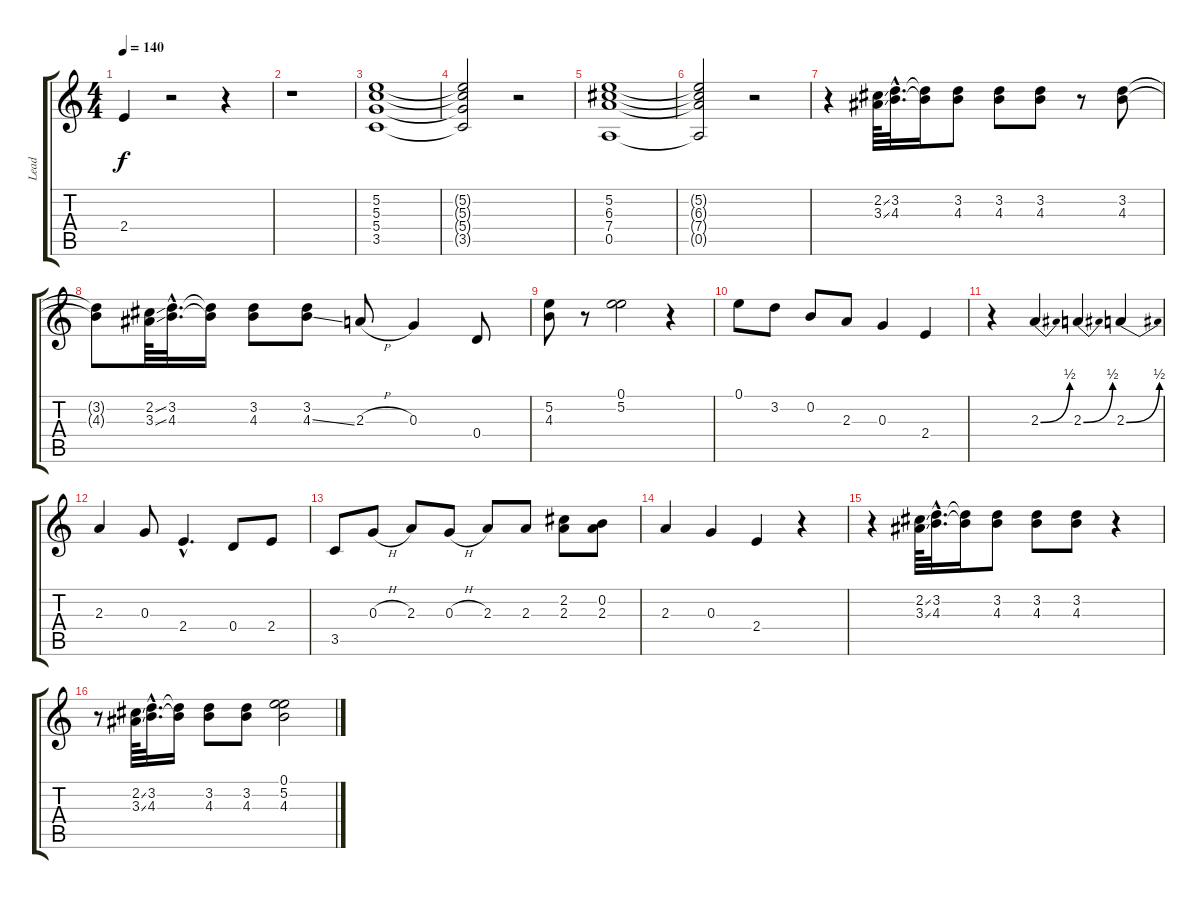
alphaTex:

\track ("Lead" "Lead") {instrument electricguitarclean}
\staff {score tabs}
\tuning (E4 B3 G3 D3 A2 E2) {hide}
\ts (4 4)
\tempo 140
\clef g2
\ks c
2.4.4{dy f} r.2 r.4 |
r.1 |
(5.2 5.3 5.4 3.5).1 |
(5.2{t} 5.3{t} 5.4{t} 3.5{t}).2 r.2 |
(5.2 6.3 7.4 0.5).1 |
(5.2{t} 6.3{t} 7.4{t} 0.5{t}).2 r.2 |
r.4 (2.2{ss} 3.3{ss}).64 (3.2{hac} 4.3{hac}).32{d} (3.2{t} 4.3{t}).16 (3.2 4.3).8 (3.2 4.3).8 (3.2 4.3).8 r.8 (3.2 4.3).8 |
(3.2{t} 4.3{t}).8 (2.2{ss} 3.3{ss}).64 (3.2{hac} 4.3{hac}).32{d} (3.2{t} 4.3{t}).16 (3.2 4.3).8 (3.2 4.3{ss}).8 2.3{h}.8 0.3.4 0.4.8 |
(5.2 4.3).8 r.8 (0.1 5.2).2 r.4 |
0.1.8 3.2.8 0.2.8 2.3.8 0.3.4 2.4.4 |
r.4 2.3{be (bend 0 0 60 2)}.4 2.3{be (bend 0 0 60 2)}.4 2.3{be (bend 0 0 60 2)}.4 |
2.3.4 0.3.8 2.4{hac}.4{d} 0.4.8 2.4.8 |
3.5.8 0.3{h}.8 2.3.8 0.3{h}.8 2.3.8 2.3.8 (2.2 2.3).8 (0.2 2.3).8 |
2.3.4 0.3.4 2.4.4 r.4 |
r.4 (2.2{ss} 3.3{ss}).64 (3.2{hac} 4.3{hac}).32{d} (3.2{t} 4.3{t}).16 (3.2 4.3).8 (3.2 4.3).8 (3.2 4.3).8 r.4 |
r.8 (2.2{ss} 3.3{ss}).64 (3.2{hac} 4.3{hac}).32{d} (3.2{t} 4.3{t}).16 (3.2 4.3).8 (3.2 4.3).8 (0.1 5.2 4.3).2
